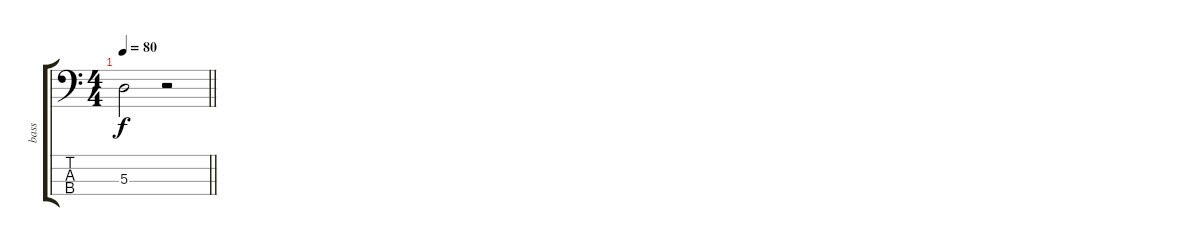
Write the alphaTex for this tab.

\track ("bass" "bass") {instrument electricbassfinger}
\staff {score tabs}
\tuning (G2 D2 A1 E1) {hide}
\ts (4 4)
\tempo 80
\clef f4
\barLineRight lightlight
\ks c
5.3.2{dy f} r.2
